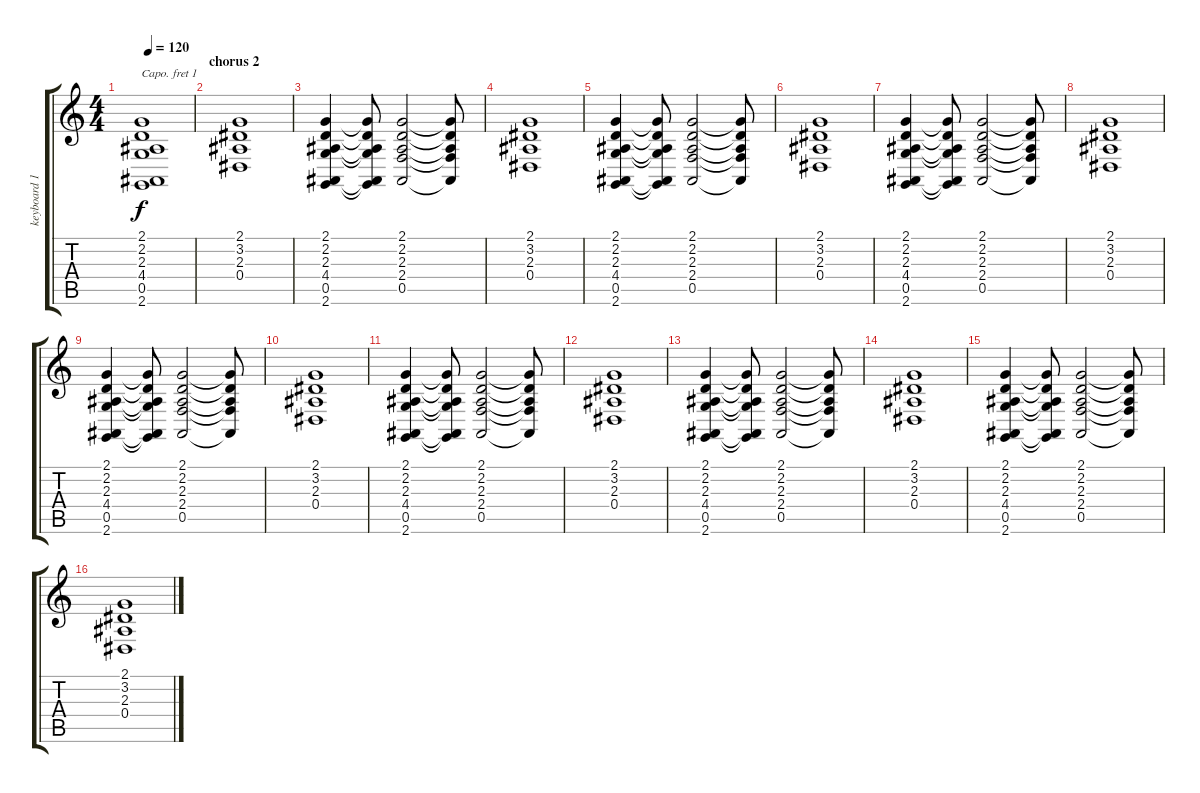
\track ("keyboard 1" "keyboard 1") {instrument pad2warm}
\staff {score tabs}
\capo 1
\tuning (E4 B3 G3 D3 A2 E2) {hide}
\ts (4 4)
\tempo 120
\clef g2
\ks c
(2.1{t} 2.2{t} 2.3{t} 4.4{t} 0.5{t} 2.6{t}).1{dy f} |
\section ("" "chorus 2")
(2.1 3.2 2.3 0.4).1{volume 10 balance 0 instrument stringensemble1} |
(2.1 2.2 2.3 4.4 0.5 2.6).4 (2.1{t} 2.2{t} 2.3{t} 4.4{t} 0.5{t} 2.6{t}).8 (2.1 2.2 2.3 2.4 0.5).2 (2.1{t} 2.2{t} 2.3{t} 2.4{t} 0.5{t}).8 |
(2.1 3.2 2.3 0.4).1 |
(2.1 2.2 2.3 4.4 0.5 2.6).4 (2.1{t} 2.2{t} 2.3{t} 4.4{t} 0.5{t} 2.6{t}).8 (2.1 2.2 2.3 2.4 0.5).2 (2.1{t} 2.2{t} 2.3{t} 2.4{t} 0.5{t}).8 |
(2.1 3.2 2.3 0.4).1 |
(2.1 2.2 2.3 4.4 0.5 2.6).4 (2.1{t} 2.2{t} 2.3{t} 4.4{t} 0.5{t} 2.6{t}).8 (2.1 2.2 2.3 2.4 0.5).2 (2.1{t} 2.2{t} 2.3{t} 2.4{t} 0.5{t}).8 |
(2.1 3.2 2.3 0.4).1 |
(2.1 2.2 2.3 4.4 0.5 2.6).4 (2.1{t} 2.2{t} 2.3{t} 4.4{t} 0.5{t} 2.6{t}).8 (2.1 2.2 2.3 2.4 0.5).2 (2.1{t} 2.2{t} 2.3{t} 2.4{t} 0.5{t}).8 |
(2.1 3.2 2.3 0.4).1 |
(2.1 2.2 2.3 4.4 0.5 2.6).4 (2.1{t} 2.2{t} 2.3{t} 4.4{t} 0.5{t} 2.6{t}).8 (2.1 2.2 2.3 2.4 0.5).2 (2.1{t} 2.2{t} 2.3{t} 2.4{t} 0.5{t}).8 |
(2.1 3.2 2.3 0.4).1 |
(2.1 2.2 2.3 4.4 0.5 2.6).4 (2.1{t} 2.2{t} 2.3{t} 4.4{t} 0.5{t} 2.6{t}).8 (2.1 2.2 2.3 2.4 0.5).2 (2.1{t} 2.2{t} 2.3{t} 2.4{t} 0.5{t}).8 |
(2.1 3.2 2.3 0.4).1 |
(2.1 2.2 2.3 4.4 0.5 2.6).4 (2.1{t} 2.2{t} 2.3{t} 4.4{t} 0.5{t} 2.6{t}).8 (2.1 2.2 2.3 2.4 0.5).2 (2.1{t} 2.2{t} 2.3{t} 2.4{t} 0.5{t}).8 |
(2.1 3.2 2.3 0.4).1
